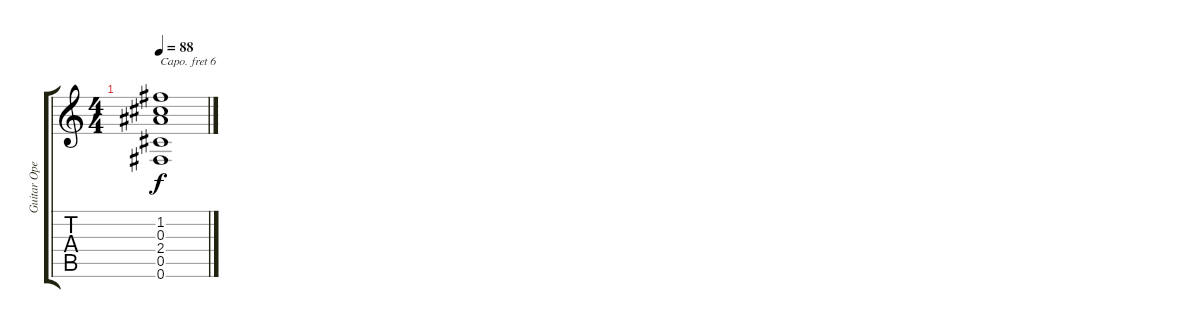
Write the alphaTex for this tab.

\track ("Guitar Open Tuning" "Guitar Ope") {instrument acousticguitarsteel}
\staff {score tabs}
\capo 6
\tuning (E4 B3 G3 D3 G2 C2) {hide}
\ts (4 4)
\tempo 88
\clef g2
\ks c
(1.2{t} 0.3{t} 2.4{t} 0.5{t} 0.6{t}).1{dy f}
